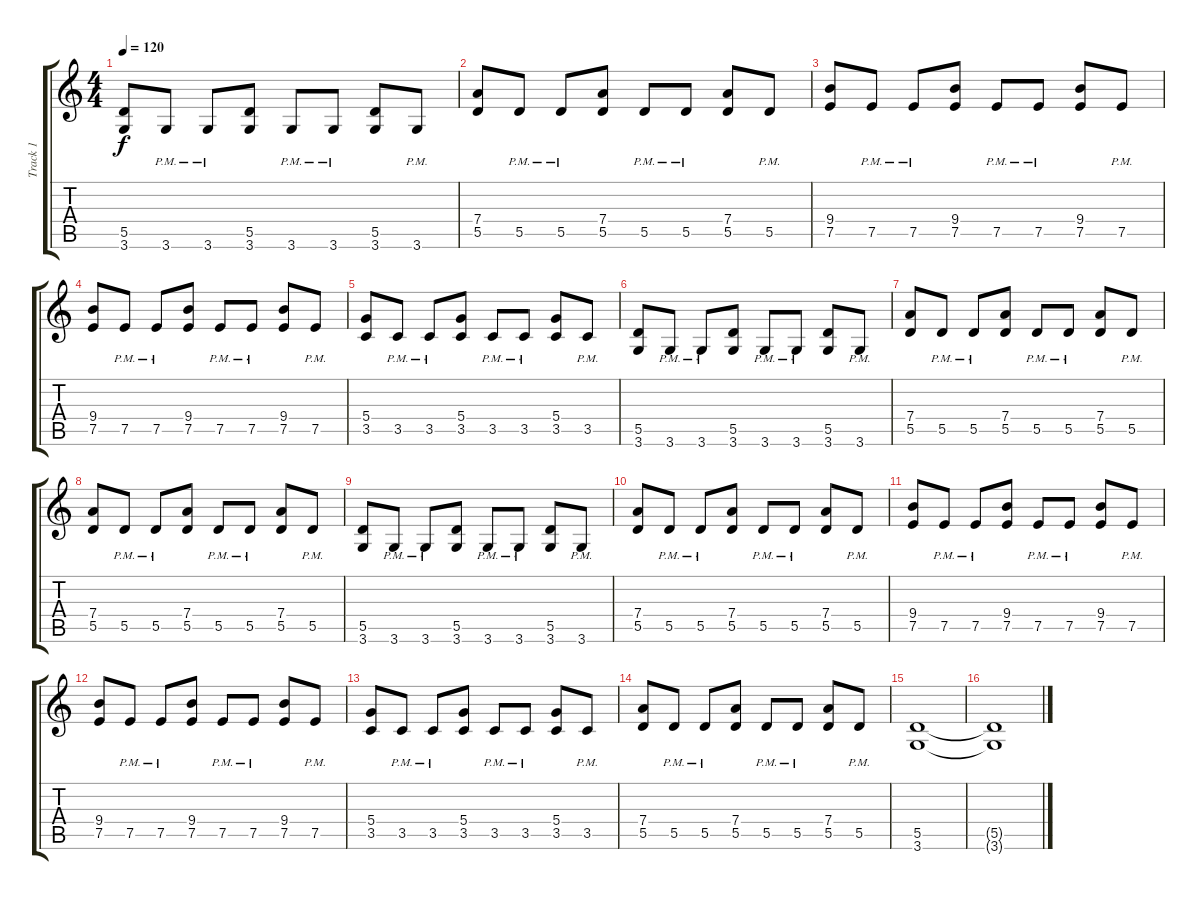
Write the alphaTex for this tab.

\track ("Track 1" "Track 1") {instrument distortionguitar}
\staff {score tabs}
\tuning (E4 B3 G3 D3 A2 E2) {hide}
\ts (4 4)
\tempo 120
\clef g2
\ks c
(5.5 3.6).8{dy f} 3.6{pm}.8 3.6{pm}.8 (5.5 3.6).8 3.6{pm}.8 3.6{pm}.8 (5.5 3.6).8 3.6{pm}.8 |
(7.4 5.5).8 5.5{pm}.8 5.5{pm}.8 (7.4 5.5).8 5.5{pm}.8 5.5{pm}.8 (7.4 5.5).8 5.5{pm}.8 |
(9.4 7.5).8 7.5{pm}.8 7.5{pm}.8 (9.4 7.5).8 7.5{pm}.8 7.5{pm}.8 (9.4 7.5).8 7.5{pm}.8 |
(9.4 7.5).8 7.5{pm}.8 7.5{pm}.8 (9.4 7.5).8 7.5{pm}.8 7.5{pm}.8 (9.4 7.5).8 7.5{pm}.8 |
(5.4 3.5).8 3.5{pm}.8 3.5{pm}.8 (5.4 3.5).8 3.5{pm}.8 3.5{pm}.8 (5.4 3.5).8 3.5{pm}.8 |
(5.5 3.6).8 3.6{pm}.8 3.6{pm}.8 (5.5 3.6).8 3.6{pm}.8 3.6{pm}.8 (5.5 3.6).8 3.6{pm}.8 |
(7.4 5.5).8 5.5{pm}.8 5.5{pm}.8 (7.4 5.5).8 5.5{pm}.8 5.5{pm}.8 (7.4 5.5).8 5.5{pm}.8 |
(7.4 5.5).8 5.5{pm}.8 5.5{pm}.8 (7.4 5.5).8 5.5{pm}.8 5.5{pm}.8 (7.4 5.5).8 5.5{pm}.8 |
(5.5 3.6).8 3.6{pm}.8 3.6{pm}.8 (5.5 3.6).8 3.6{pm}.8 3.6{pm}.8 (5.5 3.6).8 3.6{pm}.8 |
(7.4 5.5).8 5.5{pm}.8 5.5{pm}.8 (7.4 5.5).8 5.5{pm}.8 5.5{pm}.8 (7.4 5.5).8 5.5{pm}.8 |
(9.4 7.5).8 7.5{pm}.8 7.5{pm}.8 (9.4 7.5).8 7.5{pm}.8 7.5{pm}.8 (9.4 7.5).8 7.5{pm}.8 |
(9.4 7.5).8 7.5{pm}.8 7.5{pm}.8 (9.4 7.5).8 7.5{pm}.8 7.5{pm}.8 (9.4 7.5).8 7.5{pm}.8 |
(5.4 3.5).8 3.5{pm}.8 3.5{pm}.8 (5.4 3.5).8 3.5{pm}.8 3.5{pm}.8 (5.4 3.5).8 3.5{pm}.8 |
(7.4 5.5).8 5.5{pm}.8 5.5{pm}.8 (7.4 5.5).8 5.5{pm}.8 5.5{pm}.8 (7.4 5.5).8 5.5{pm}.8 |
(5.5 3.6).1 |
(5.5{t} 3.6{t}).1
